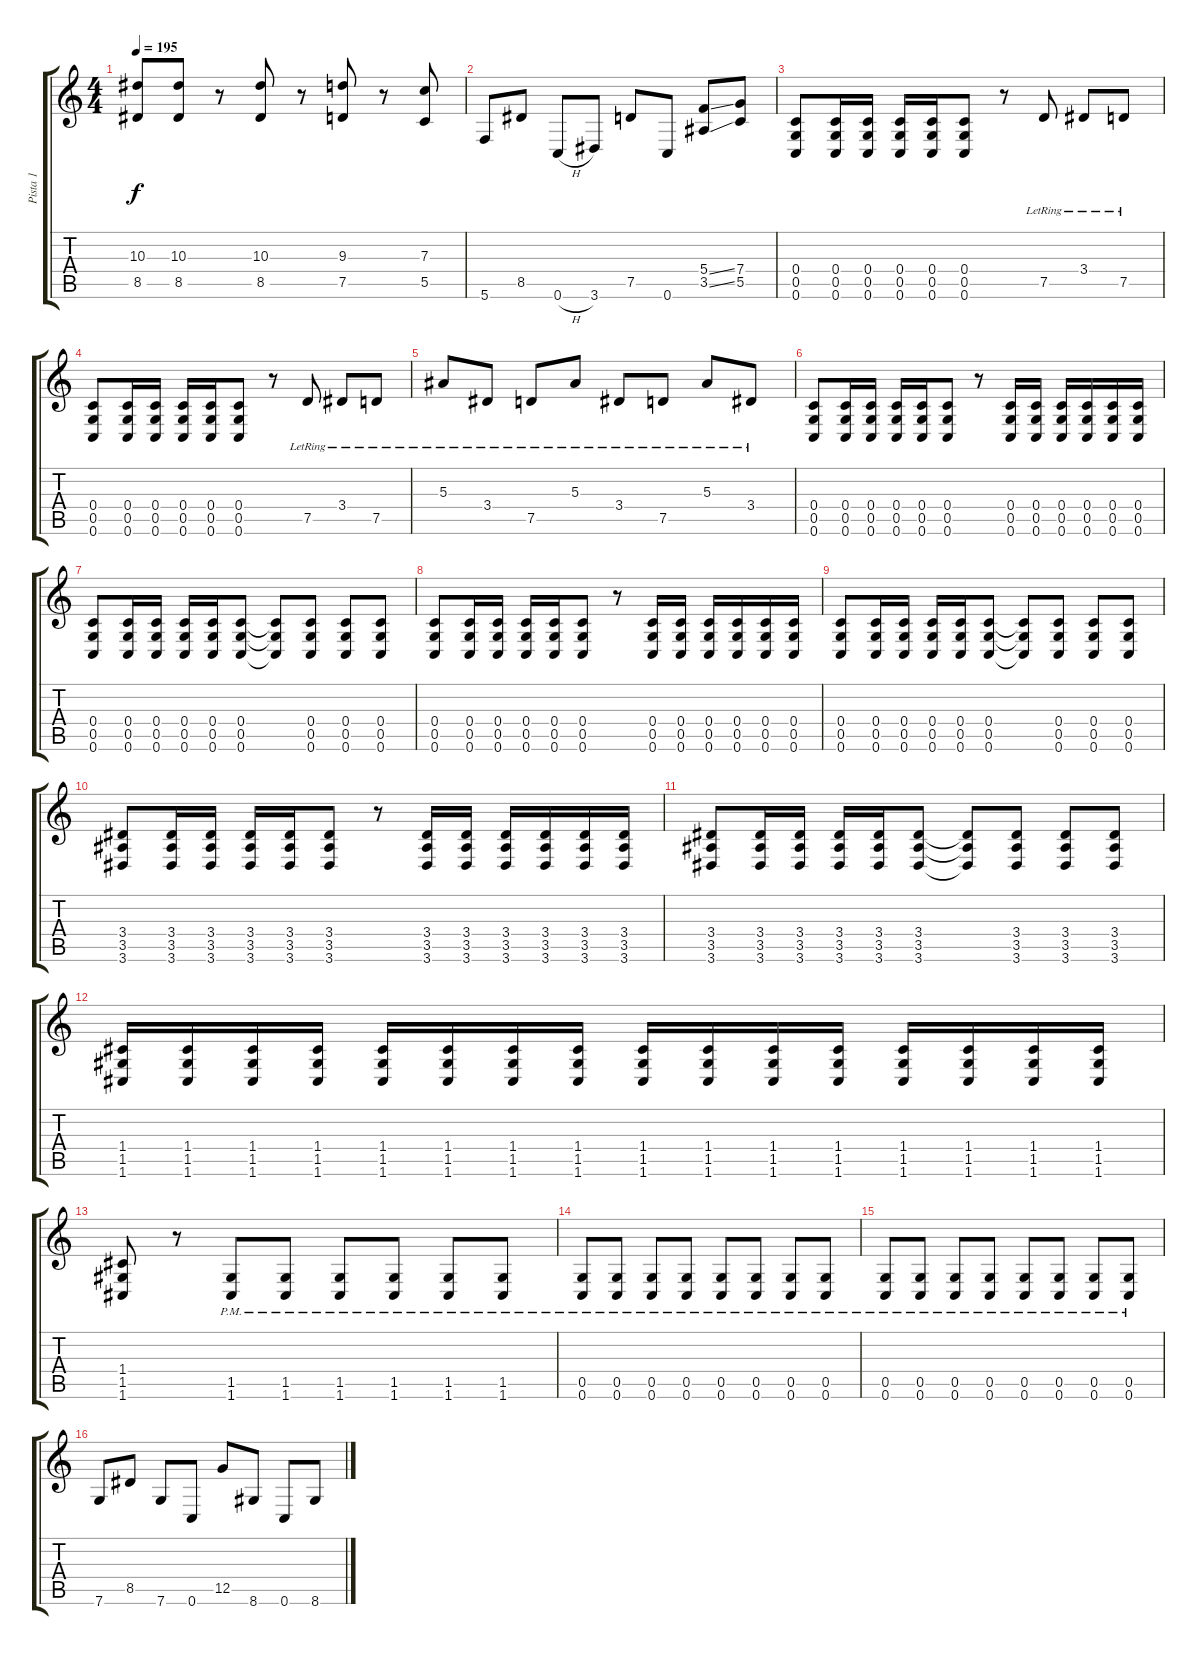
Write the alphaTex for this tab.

\track ("Pista 1" "Pista 1") {instrument overdrivenguitar}
\staff {score tabs}
\tuning (D4 A3 F3 C3 G2 C2) {hide}
\ts (4 4)
\tempo 195
\clef g2
\ks c
(10.3 8.5).8{dy f} (10.3 8.5).8 r.8 (10.3 8.5).8 r.8 (9.3 7.5).8 r.8 (7.3 5.5).8 |
5.6.8 8.5.8 0.6{h}.8 3.6.8 7.5.8 0.6.8 (5.4{ss} 3.5{ss}).8 (7.4 5.5).8 |
(0.4 0.5 0.6).8 (0.4 0.5 0.6).16 (0.4 0.5 0.6).16 (0.4 0.5 0.6).16 (0.4 0.5 0.6).16 (0.4 0.5 0.6).8 r.8 7.5{lr}.8 3.4{lr}.8 7.5{lr}.8 |
(0.4 0.5 0.6).8 (0.4 0.5 0.6).16 (0.4 0.5 0.6).16 (0.4 0.5 0.6).16 (0.4 0.5 0.6).16 (0.4 0.5 0.6).8 r.8 7.5{lr}.8 3.4{lr}.8 7.5{lr}.8 |
5.3{lr}.8 3.4{lr}.8 7.5{lr}.8 5.3{lr}.8 3.4{lr}.8 7.5{lr}.8 5.3{lr}.8 3.4{lr}.8 |
(0.4 0.5 0.6).8 (0.4 0.5 0.6).16 (0.4 0.5 0.6).16 (0.4 0.5 0.6).16 (0.4 0.5 0.6).16 (0.4 0.5 0.6).8 r.8 (0.4 0.5 0.6).16 (0.4 0.5 0.6).16 (0.4 0.5 0.6).16 (0.4 0.5 0.6).16 (0.4 0.5 0.6).16 (0.4 0.5 0.6).16 |
(0.4 0.5 0.6).8 (0.4 0.5 0.6).16 (0.4 0.5 0.6).16 (0.4 0.5 0.6).16 (0.4 0.5 0.6).16 (0.4 0.5 0.6).8 (0.4{t} 0.5{t} 0.6{t}).8 (0.4 0.5 0.6).8 (0.4 0.5 0.6).8 (0.4 0.5 0.6).8 |
(0.4 0.5 0.6).8 (0.4 0.5 0.6).16 (0.4 0.5 0.6).16 (0.4 0.5 0.6).16 (0.4 0.5 0.6).16 (0.4 0.5 0.6).8 r.8 (0.4 0.5 0.6).16 (0.4 0.5 0.6).16 (0.4 0.5 0.6).16 (0.4 0.5 0.6).16 (0.4 0.5 0.6).16 (0.4 0.5 0.6).16 |
(0.4 0.5 0.6).8 (0.4 0.5 0.6).16 (0.4 0.5 0.6).16 (0.4 0.5 0.6).16 (0.4 0.5 0.6).16 (0.4 0.5 0.6).8 (0.4{t} 0.5{t} 0.6{t}).8 (0.4 0.5 0.6).8 (0.4 0.5 0.6).8 (0.4 0.5 0.6).8 |
(3.4 3.5 3.6).8 (3.4 3.5 3.6).16 (3.4 3.5 3.6).16 (3.4 3.5 3.6).16 (3.4 3.5 3.6).16 (3.4 3.5 3.6).8 r.8 (3.4 3.5 3.6).16 (3.4 3.5 3.6).16 (3.4 3.5 3.6).16 (3.4 3.5 3.6).16 (3.4 3.5 3.6).16 (3.4 3.5 3.6).16 |
(3.4 3.5 3.6).8 (3.4 3.5 3.6).16 (3.4 3.5 3.6).16 (3.4 3.5 3.6).16 (3.4 3.5 3.6).16 (3.4 3.5 3.6).8 (3.4{t} 3.5{t} 3.6{t}).8 (3.4 3.5 3.6).8 (3.4 3.5 3.6).8 (3.4 3.5 3.6).8 |
(1.4 1.5 1.6).16 (1.4 1.5 1.6).16 (1.4 1.5 1.6).16 (1.4 1.5 1.6).16 (1.4 1.5 1.6).16 (1.4 1.5 1.6).16 (1.4 1.5 1.6).16 (1.4 1.5 1.6).16 (1.4 1.5 1.6).16 (1.4 1.5 1.6).16 (1.4 1.5 1.6).16 (1.4 1.5 1.6).16 (1.4 1.5 1.6).16 (1.4 1.5 1.6).16 (1.4 1.5 1.6).16 (1.4 1.5 1.6).16 |
(1.4 1.5 1.6).8 r.8 (1.5{pm} 1.6{pm}).8 (1.5{pm} 1.6{pm}).8 (1.5{pm} 1.6{pm}).8 (1.5{pm} 1.6{pm}).8 (1.5{pm} 1.6{pm}).8 (1.5{pm} 1.6{pm}).8 |
(0.5{pm} 0.6{pm}).8 (0.5{pm} 0.6{pm}).8 (0.5{pm} 0.6{pm}).8 (0.5{pm} 0.6{pm}).8 (0.5{pm} 0.6{pm}).8 (0.5{pm} 0.6{pm}).8 (0.5{pm} 0.6{pm}).8 (0.5{pm} 0.6{pm}).8 |
(0.5{pm} 0.6{pm}).8 (0.5{pm} 0.6{pm}).8 (0.5{pm} 0.6{pm}).8 (0.5{pm} 0.6{pm}).8 (0.5{pm} 0.6{pm}).8 (0.5{pm} 0.6{pm}).8 (0.5{pm} 0.6{pm}).8 (0.5{pm} 0.6{pm}).8 |
7.6.8 8.5.8 7.6.8 0.6.8 12.5.8 8.6.8 0.6.8 8.6{ss}.8
